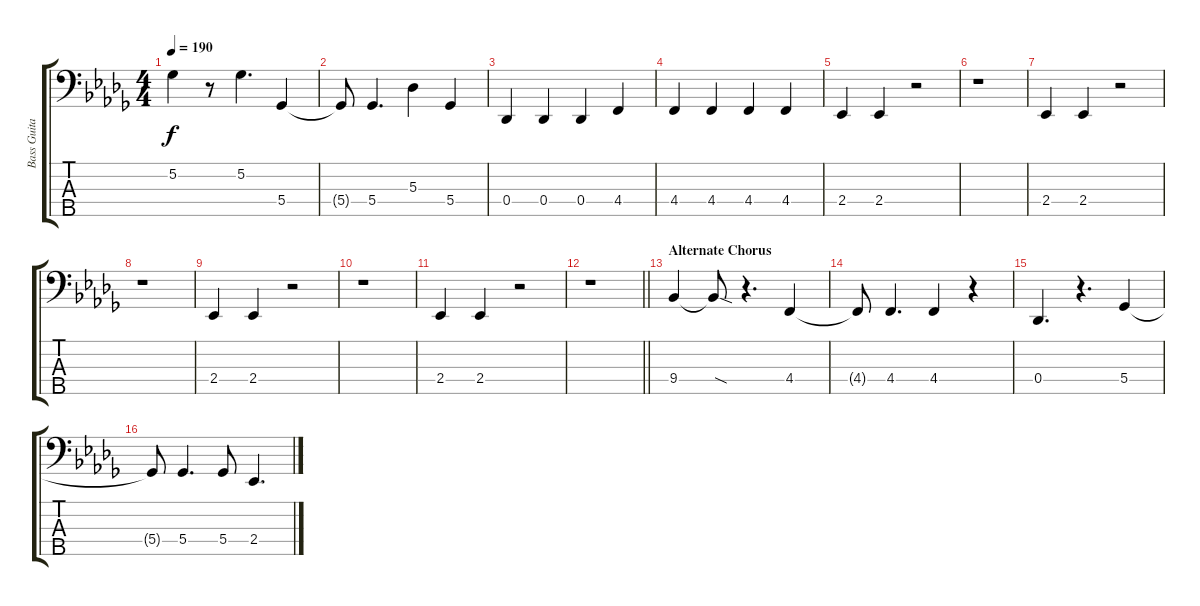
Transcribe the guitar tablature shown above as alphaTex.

\track ("Bass Guitar" "Bass Guita") {instrument electricbassfinger}
\staff {score tabs}
\tuning (Gb2 Db2 Ab1 Db1 Ab0) {hide}
\ts (4 4)
\tempo 190
\clef f4
\ks db
5.2.4{dy f} r.8 5.2.4{d} 5.4.4 |
5.4{t}.8 5.4.4{d} 5.3.4 5.4.4 |
0.4.4 0.4.4 0.4.4 4.4.4 |
4.4.4 4.4.4 4.4.4 4.4.4 |
2.4.4 2.4.4 r.2 |
r.1 |
2.4.4 2.4.4 r.2 |
r.1 |
2.4.4 2.4.4 r.2 |
r.1 |
2.4.4 2.4.4 r.2 |
\barLineRight lightlight
r.1 |
\section ("" "Alternate Chorus")
9.4.4 9.4{sod t}.8 r.4{d} 4.4.4 |
4.4{t}.8 4.4.4{d} 4.4.4 r.4 |
0.4.4{d} r.4{d} 5.4.4 |
5.4{t}.8 5.4.4{d} 5.4.8 2.4.4{d}
